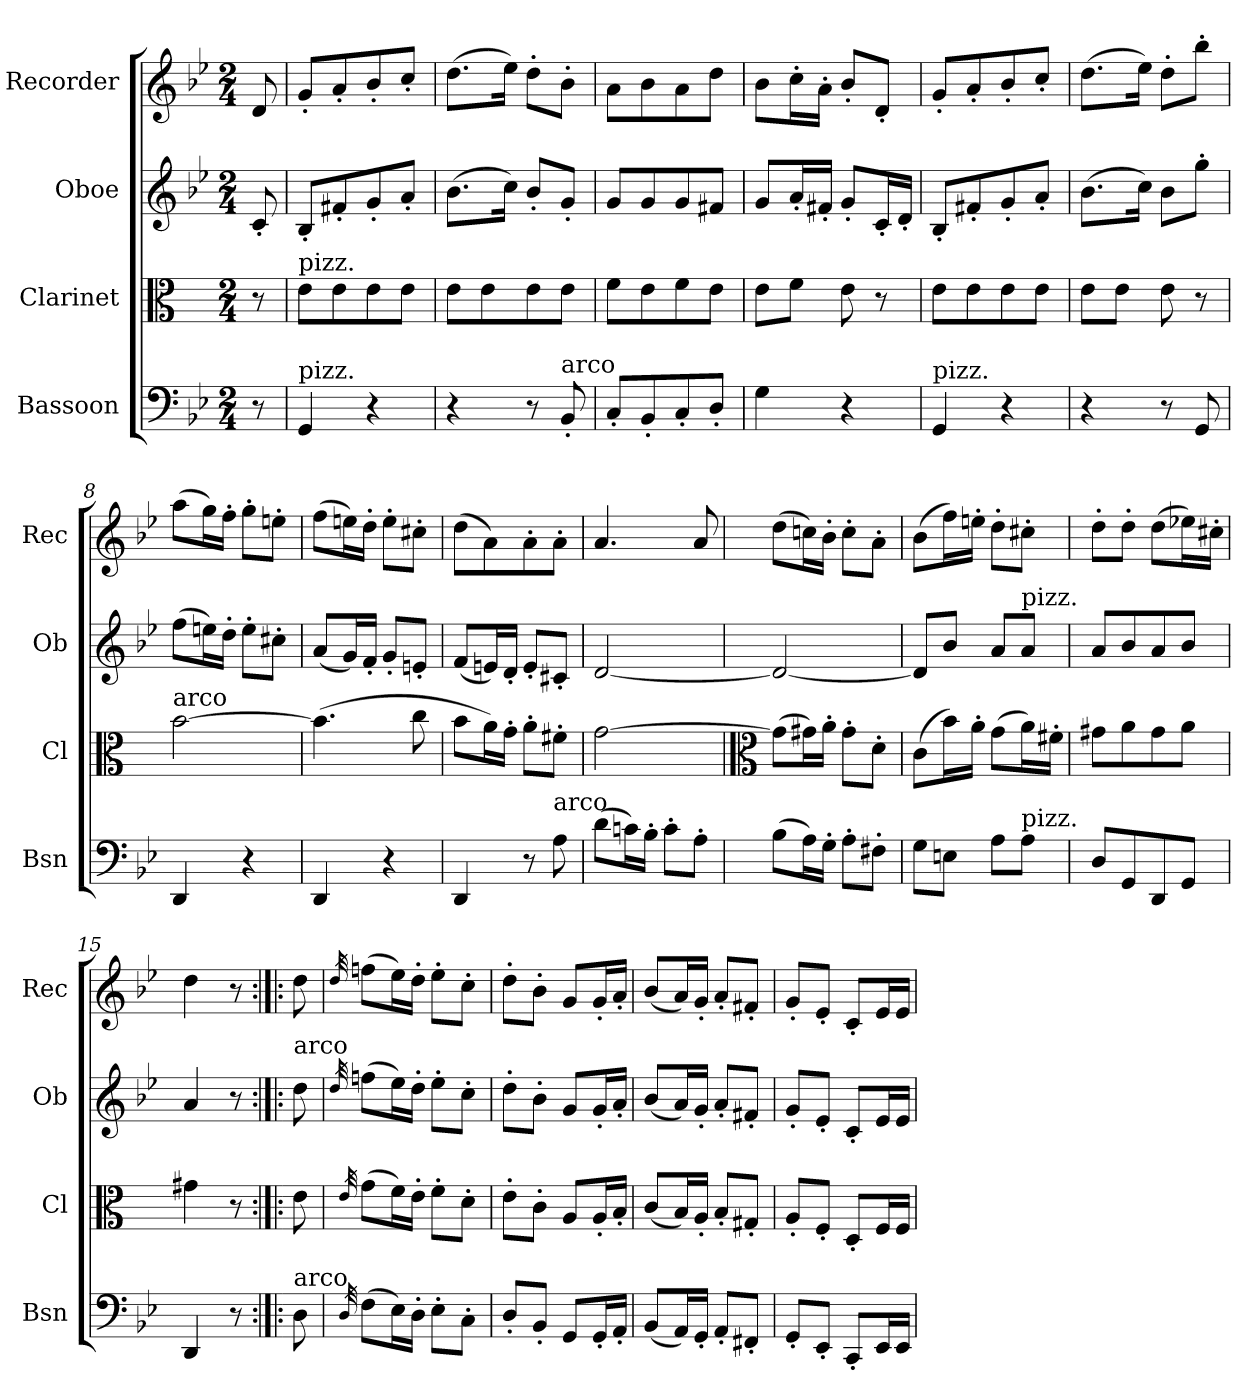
**kern	**kern	**kern	**kern
*part4	*part3	*part2	*part1
*staff4	*staff3	*staff2	*staff1
*I"Bassoon	*I"Clarinet	*I"Oboe	*I"Recorder
*I'Bsn	*I'Cl	*I'Ob	*I'Rec
*clefF4	*clefC3	*clefG2	*clefG2
*	*ITrd1c2	*	*
*k[b-e-]	*k[b-e-]	*k[b-e-]	*k[b-e-]
*M2/4	*M2/4	*M2/4	*M2/4
=1	=1	=1	=1
8r	8r	8c'/	8d/
=2	=2	=2	=2
!	!LO:TX:a:t=pizz.	!	!
!LO:TX:a:t=pizz.	!	!	!
4GG/	8d\L	8B-'/L	8g'/L
.	8d\	8f#X'/	8a'/
4r	8d\	8g'/	8b-'/
.	8d\J	8a'/J	8cc'/J
=3	=3	=3	=3
4r	8d\L	(8.b-\L	(8.dd\L
.	8d\	.	.
.	.	16cc\Jk)	16ee-\Jk)
8r	8d\	8b-'/L	8dd'\L
!LO:TX:a:t=arco	!	!	!
8BB-'/	8d\J	8g'/J	8b-'\J
=4	=4	=4	=4
8C'/L	8e-\L	8g/L	8a\L
8BB-'/	8d\	8g/	8b-\
8C'/	8e-\	8g/	8a\
8D'/J	8d\J	8f#X/J	8dd\J
=5	=5	=5	=5
4G\	8d\L	8g/L	8b-\L
.	8e-\J	16a'/L	16cc'\L
.	.	16f#X'/JJ	16a'\JJ
4r	8d\	8g'/L	8b-'/L
.	8r	16c'/L	8d'/J
.	.	16d'/JJ	.
=6	=6	=6	=6
!LO:TX:a:t=pizz.	!	!	!
4GG/	8d\L	8B-'/L	8g'/L
.	8d\	8f#X'/	8a'/
4r	8d\	8g'/	8b-'/
.	8d\J	8a'/J	8cc'/J
=7	=7	=7	=7
4r	8d\L	(8.b-\L	(8.dd\L
.	8d\J	.	.
.	.	16cc\Jk)	16ee-\Jk)
8r	8d\	8b-\L	8dd'\L
8GG/	8r	8gg'\J	8bb-'\J
=8	=8	=8	=8
!	!LO:TX:a:t=arco	!	!
4DD/	[2a\	(8ff\L	(8aa\L
.	.	16een\L)	16gg\L)
.	.	16dd'\JJ	16ff'\JJ
4r	.	8ee'\L	8gg'\L
.	.	8cc#X'\J	8een'\J
=9	=9	=9	=9
4DD/	(4.a\]	(8a/L	(8ff\L
.	.	16g/L)	16een\L)
.	.	16f'/JJ	16dd'\JJ
4r	.	8g'/L	8ee'\L
.	8b-\	8en'/J	8cc#X'\J
=10	=10	=10	=10
4DD/	8a\L	(8f/L	(8dd\L
.	16g\L)	16en/L)	8a\)
.	16f'\JJ	16d'/JJ	.
8r	8g'\L	8e'/L	8a'\
!LO:TX:a:t=arco	!	!	!
8A\	8en'\J	8c#X'/J	8a'\J
=11	=11	=11	=11
(8d\L	[2f\	[2d/	4.a/
16cn\L)	.	.	.
16B-'\JJ	.	.	.
8c'\L	.	.	.
8A'\J	.	.	8a/
!!LO:LB:g=z
=12	=12	=12	=12
*	*clefC3	*	*
(8B-\L	(8f\L]	2d/_	(8dd\L
16A\L)	16f#X\L)	.	16ccn\L)
16G'\JJ	16g'\JJ	.	16b-'\JJ
8A'\L	8f#'\L	.	8cc'\L
8F#X'\J	8c'\J	.	8a'\J
=13	=13	=13	=13
8G\L	(8B-\L	8d/L]	(8b-\L
8En\J	16a\L)	8b-/J	16ff\L)
.	16g'\JJ	.	16een'\JJ
8A\L	(8f\L	8a/L	8dd'\L
!	!	!LO:TX:a:t=pizz.	!
!LO:TX:a:t=pizz.	!	!	!
8A\J	16g\L)	8a/J	8cc#X'\J
.	16en'\JJ	.	.
=14	=14	=14	=14
8D/L	8f#X\L	8a/L	8dd'\L
8GG/	8g\	8b-/	8dd'\J
8DD/	8f#\	8a/	(8dd\L
8GG/J	8g\J	8b-/J	16ee-X\L)
.	.	.	16cc#X'\JJ
=15	=15	=15	=15
4DD/	4f#X\	4a/	4dd\
8r	8r	8r	8r
=15X1:|!|:	=15X1:|!|:	=15X1:|!|:	=15X1:|!|:
!	!	!LO:TX:a:t=arco	!
!LO:TX:a:t=arco	!	!	!
8D\	8d\	8dd\	8dd\
=16	=16	=16	=16
32qD/	32qd/	32qdd/	32qdd/
(8F\L	(8f\L	(8ffn\L	(8ffn\L
16E-\L)	16e-\L)	16ee-\L)	16ee-\L)
16D'\JJ	16d'\JJ	16dd'\JJ	16dd'\JJ
8E-'\L	8e-'\L	8ee-'\L	8ee-'\L
8C'\J	8c'\J	8cc'\J	8cc'\J
=17	=17	=17	=17
8D'/L	8d'\L	8dd'\L	8dd'\L
8BB-'/J	8B-'\J	8b-'\J	8b-'\J
8GG/L	8G/L	8g/L	8g/L
16GG'/L	16G'/L	16g'/L	16g'/L
16AA'/JJ	16A'/JJ	16a'/JJ	16a'/JJ
=18	=18	=18	=18
(8BB-/L	(8B-/L	(8b-/L	(8b-/L
16AA/L)	16A/L)	16a/L)	16a/L)
16GG'/JJ	16G'/JJ	16g'/JJ	16g'/JJ
8AA'/L	8A'/L	8a'/L	8a'/L
8FF#X'/J	8F#X'/J	8f#X'/J	8f#X'/J
=19	=19	=19	=19
8GG'/L	8G'/L	8g'/L	8g'/L
8EE-'/J	8E-'/J	8e-'/J	8e-'/J
8CC'/L	8C'/L	8c'/L	8c'/L
16EE-/L	16E-/L	16e-/L	16e-/L
16EE-/JJ	16E-/JJ	16e-/JJ	16e-/JJ
=	=	=	=
*-	*-	*-	*-
